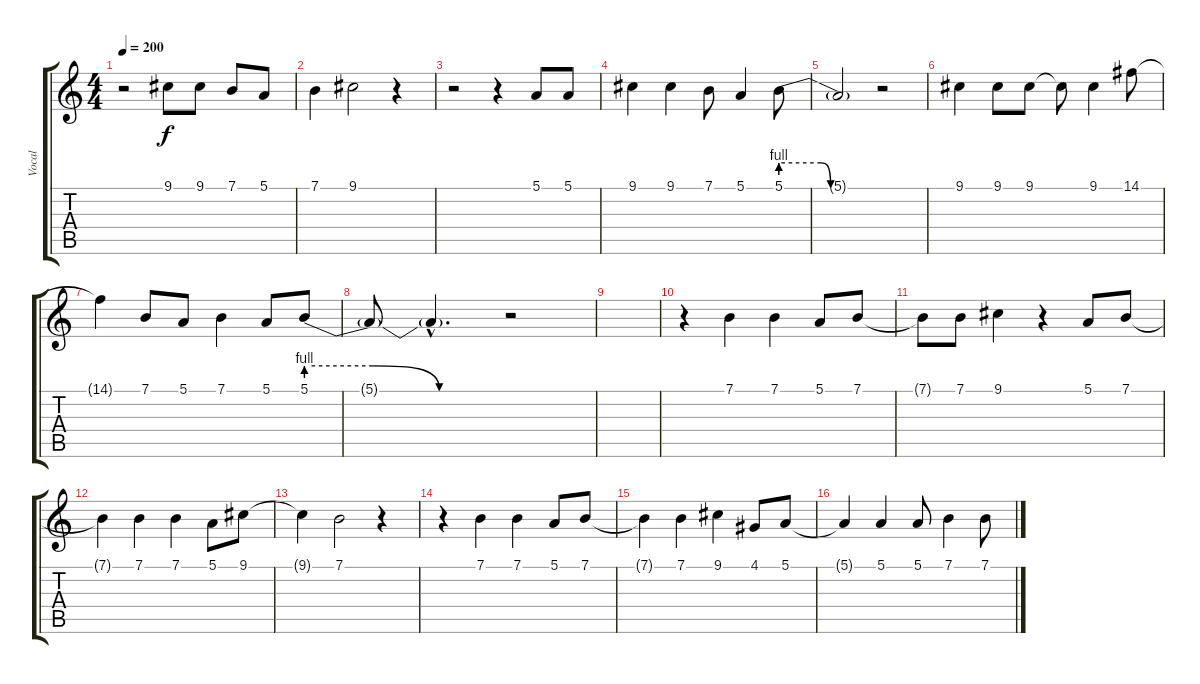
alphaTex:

\track ("Vocal" "Vocal") {instrument fx5brightness}
\staff {score tabs}
\tuning (E4 B3 G3 D3 A2 E2) {hide}
\ts (4 4)
\tempo 200
\clef g2
\ks c
r.2{dy f} 9.1.8 9.1.8 7.1.8 5.1.8 |
7.1.4 9.1.2 r.4 |
r.2 r.4 5.1.8 5.1.8 |
9.1.4 9.1.4 7.1.8 5.1.4 5.1{be (custom 0 4 25 4 31 0 50 0 60 0)}.8 |
5.1{t}.2 r.2 |
9.1.4 9.1.8 9.1.8 9.1{t}.8 9.1.4 14.1.8 |
14.1{t}.4 7.1.8 5.1.8 7.1.4 5.1.8 5.1{be (custom 0 4 20 4 40 0 60 0)}.8 |
5.1{t}.8 5.1{hac t}.4{d} r.2 |
|
r.4 7.1.4 7.1.4 5.1.8 7.1.8 |
7.1{t}.8 7.1.8 9.1.4 r.4 5.1.8 7.1.8 |
7.1{t}.4 7.1.4 7.1.4 5.1.8 9.1.8 |
9.1{t}.4 7.1.2 r.4 |
r.4 7.1.4 7.1.4 5.1.8 7.1.8 |
7.1{t}.4 7.1.4 9.1.4 4.1.8 5.1.8 |
5.1{t}.4 5.1.4 5.1.8 7.1.4 7.1.8
